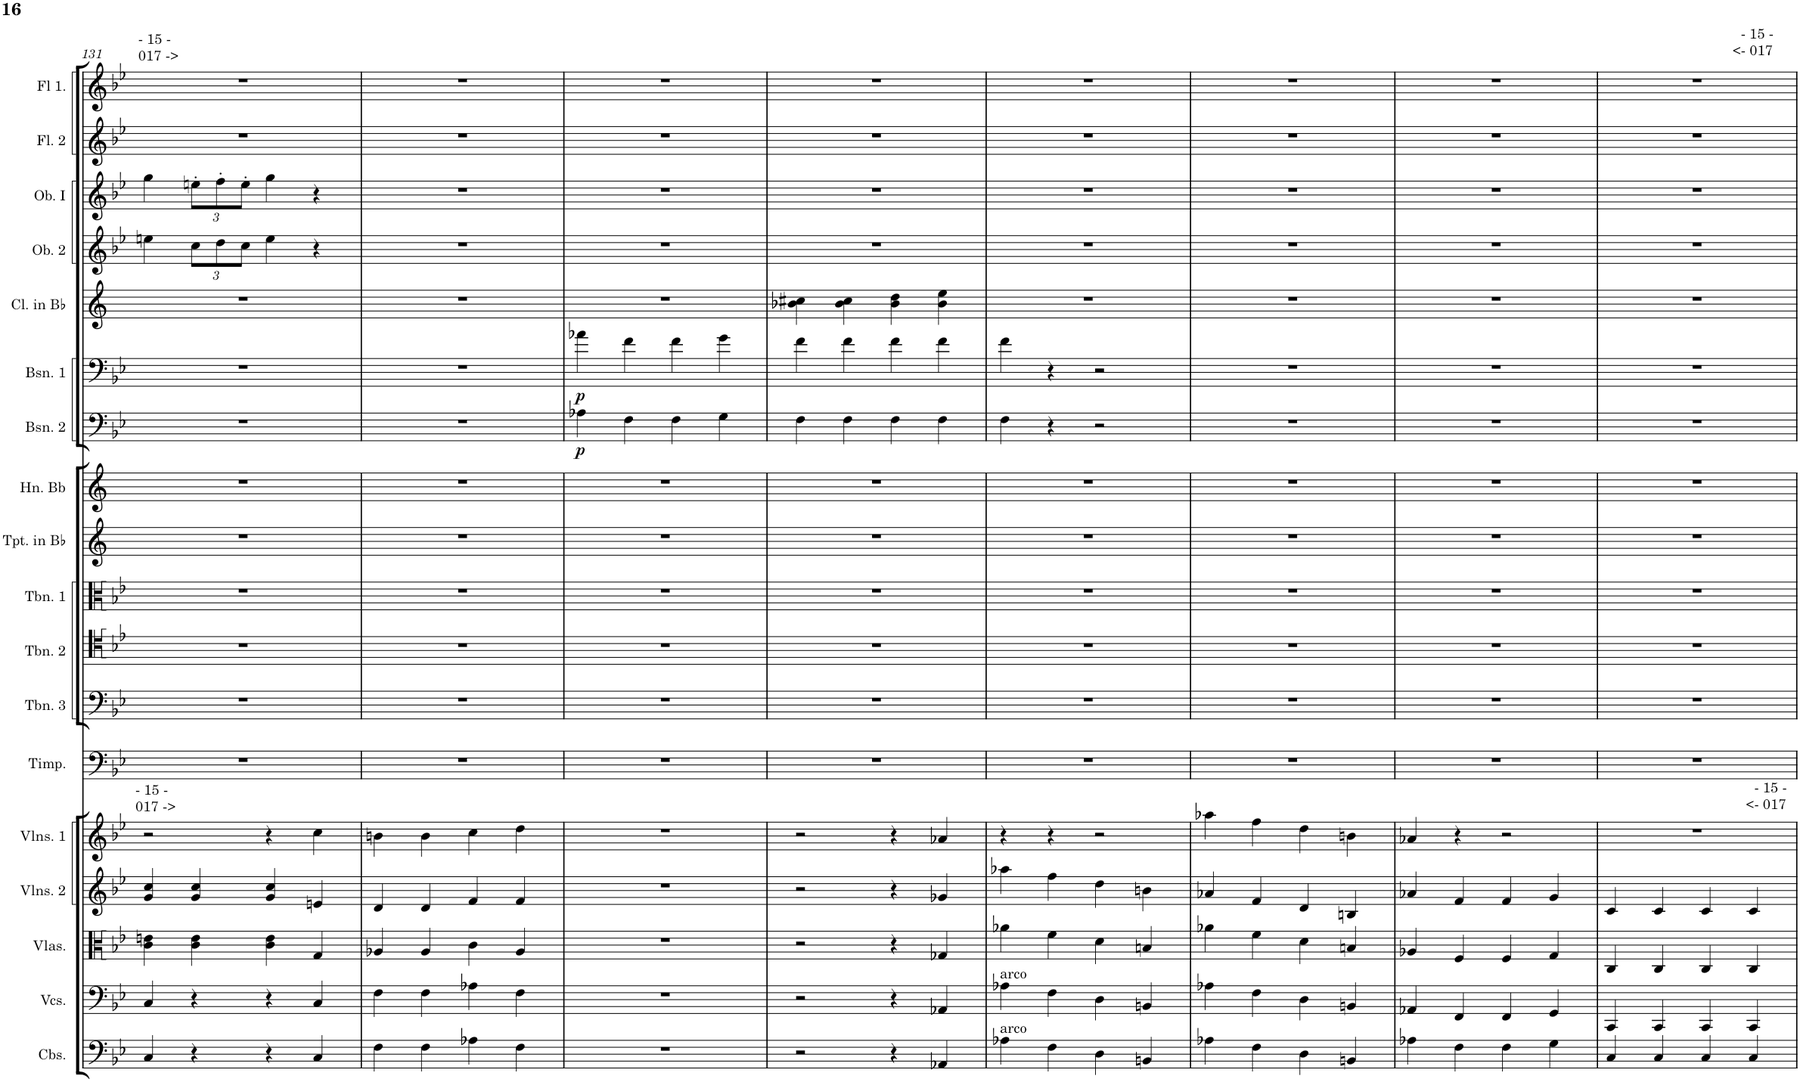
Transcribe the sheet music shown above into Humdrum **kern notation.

**kern	**kern	**kern	**kern	**kern	**kern	**kern	**kern	**kern	**kern	**kern	**kern	**dynam	**kern	**dynam	**kern	**kern	**kern	**kern	**kern
*part18	*part17	*part16	*part15	*part14	*part13	*part12	*part11	*part10	*part9	*part8	*part7	*part7	*part6	*part6	*part5	*part4	*part3	*part2	*part1
*staff18	*staff17	*staff16	*staff15	*staff14	*staff13	*staff12	*staff11	*staff10	*staff9	*staff8	*staff7	*staff7	*staff6	*staff6	*staff5	*staff4	*staff3	*staff2	*staff1
*I"Contrabasses	*I"Violoncellos	*I"Violas	*I"Violins 2	*I"Violins 1	*I"Timpani	*I"Trombone 3	*I"Trombone 2	*I"Trombone 1	*I"Trumpets in Bb	*I"Horn Bb	*I"Bassoon 2	*	*I"Bassoon 1	*	*I"Clarinets in Bb	*I"Oboe 2	*I"Oboe I	*I"Flute 2	*I"Flute 1
*I'Cbs.	*I'Vcs.	*I'Vlas.	*I'Vlns. 2	*I'Vlns. 1	*I'Timp.	*I'Tbn. 3	*I'Tbn. 2	*I'Tbn. 1	*I'Tpt. in Bb	*I'Hn. Bb	*I'Bsn. 2	*	*I'Bsn. 1	*	*I'Cl. in Bb	*I'Ob. 2	*I'Ob. I	*I'Fl. 2	*I'Fl 1.
!!LO:PB:g=z
*clefF4	*clefF4	*clefC3	*clefG2	*clefG2	*clefF4	*clefF4	*clefC4	*clefC3	*clefG2	*clefG2	*clefF4	*	*clefF4	*	*clefG2	*clefG2	*clefG2	*clefG2	*clefG2
*Trd7c12	*	*	*	*	*	*	*	*	*Trd1c2	*Trd1c2	*	*	*	*	*Trd1c2	*	*	*	*
*k[b-e-]	*k[b-e-]	*k[b-e-]	*k[b-e-]	*k[b-e-]	*k[b-e-]	*k[b-e-]	*k[b-e-]	*k[b-e-]	*k[]	*k[]	*k[b-e-]	*	*k[b-e-]	*	*k[]	*k[b-e-]	*k[b-e-]	*k[b-e-]	*k[b-e-]
*M2/2	*M2/2	*M2/2	*M2/2	*M2/2	*M2/2	*M2/2	*M2/2	*M2/2	*M2/2	*M2/2	*M2/2	*	*M2/2	*	*M2/2	*M2/2	*M2/2	*M2/2	*M2/2
*met(c|)	*met(c|)	*met(c|)	*met(c|)	*met(c|)	*met(c|)	*met(c|)	*met(c|)	*met(c|)	*met(c|)	*met(c|)	*met(c|)	*	*met(c|)	*	*met(c|)	*met(c|)	*met(c|)	*met(c|)	*met(c|)
=131	=131	=131	=131	=131	=131	=131	=131	=131	=131	=131	=131	=131	=131	=131	=131	=131	=131	=131	=131
!	!	!	!	!	!	!	!	!	!	!	!	!	!	!	!	!	!	!	!LO:TX:a:t=- 15 -
!	!	!	!	!	!	!	!	!	!	!	!	!	!	!	!	!	!	!	!LO:TX:a:t=017 ->
!	!	!	!	!LO:TX:a:t=- 15 -	!	!	!	!	!	!	!	!	!	!	!	!	!	!	!
!	!	!	!	!LO:TX:a:t=017 ->	!	!	!	!	!	!	!	!	!	!	!	!	!	!	!
4C/	4C/	4c\ 4en\	4g/ 4cc/	2r	1r	1r	1r	1r	1r	1r	1r	.	1r	.	1r	4een\	4gg\	1r	1r
*	*	*	*	*	*	*	*	*	*	*	*	*	*	*	*	*Xbrackettup	*Xbrackettup	*	*
4r	4r	4c\ 4e\	4g/ 4cc/	.	.	.	.	.	.	.	.	.	.	.	.	12cc\L	12een'\L	.	.
.	.	.	.	.	.	.	.	.	.	.	.	.	.	.	.	12dd\	12ff'\	.	.
.	.	.	.	.	.	.	.	.	.	.	.	.	.	.	.	12cc\J	12ee'\J	.	.
4r	4r	4c\ 4e\	4g/ 4cc/	4r	.	.	.	.	.	.	.	.	.	.	.	4ee\	4gg\	.	.
4C/	4C/	4G/	4en/	4cc\	.	.	.	.	.	.	.	.	.	.	.	4r	4r	.	.
=132	=132	=132	=132	=132	=132	=132	=132	=132	=132	=132	=132	=132	=132	=132	=132	=132	=132	=132	=132
4F\	4F\	4A-X/	4d/	4bn\	1r	1r	1r	1r	1r	1r	1r	.	1r	.	1r	1r	1r	1r	1r
4F\	4F\	4A-/	4d/	4b\	.	.	.	.	.	.	.	.	.	.	.	.	.	.	.
4A-X\	4A-X\	4c\	4f/	4cc\	.	.	.	.	.	.	.	.	.	.	.	.	.	.	.
4F\	4F\	4A-/	4f/	4dd\	.	.	.	.	.	.	.	.	.	.	.	.	.	.	.
=133	=133	=133	=133	=133	=133	=133	=133	=133	=133	=133	=133	=133	=133	=133	=133	=133	=133	=133	=133
!	!	!	!	!	!	!	!	!	!	!	!	!LO:DY:b	!	!LO:DY:b	!	!	!	!	!
1r	1r	1r	1r	1r	1r	1r	1r	1r	1r	1r	4A-X\	p	4a-X\	p	1r	1r	1r	1r	1r
.	.	.	.	.	.	.	.	.	.	.	4F\	.	4f\	.	.	.	.	.	.
.	.	.	.	.	.	.	.	.	.	.	4F\	.	4f\	.	.	.	.	.	.
.	.	.	.	.	.	.	.	.	.	.	4G\	.	4g\	.	.	.	.	.	.
=134	=134	=134	=134	=134	=134	=134	=134	=134	=134	=134	=134	=134	=134	=134	=134	=134	=134	=134	=134
2r	2r	2r	2r	2r	1r	1r	1r	1r	1r	1r	4F\	.	4f\	.	4b-X\ 4cc#X\	1r	1r	1r	1r
.	.	.	.	.	.	.	.	.	.	.	4F\	.	4f\	.	4b-\ 4cc#\	.	.	.	.
4r	4r	4r	4r	4r	.	.	.	.	.	.	4F\	.	4f\	.	4b-\ 4dd\	.	.	.	.
4AA-X/	4AA-X/	4G-X/	4g-X/	4a-X/	.	.	.	.	.	.	4F\	.	4f\	.	4b-\ 4ee\	.	.	.	.
=135	=135	=135	=135	=135	=135	=135	=135	=135	=135	=135	=135	=135	=135	=135	=135	=135	=135	=135	=135
!	!LO:TX:a:t=arco	!	!	!	!	!	!	!	!	!	!	!	!	!	!	!	!	!	!
!LO:TX:a:t=arco	!	!	!	!	!	!	!	!	!	!	!	!	!	!	!	!	!	!	!
4A-X\	4A-X\	4a-X\	4aa-X\	4r	1r	1r	1r	1r	1r	1r	4F\	.	4f\	.	1r	1r	1r	1r	1r
4F\	4F\	4f\	4ff\	4r	.	.	.	.	.	.	4r	.	4r	.	.	.	.	.	.
4D\	4D\	4d\	4dd\	2r	.	.	.	.	.	.	2r	.	2r	.	.	.	.	.	.
4BBn/	4BBn/	4Bn/	4bn\	.	.	.	.	.	.	.	.	.	.	.	.	.	.	.	.
=136	=136	=136	=136	=136	=136	=136	=136	=136	=136	=136	=136	=136	=136	=136	=136	=136	=136	=136	=136
4A-X\	4A-X\	4a-X\	4a-X/	4aa-X\	1r	1r	1r	1r	1r	1r	1r	.	1r	.	1r	1r	1r	1r	1r
4F\	4F\	4f\	4f/	4ff\	.	.	.	.	.	.	.	.	.	.	.	.	.	.	.
4D\	4D\	4d\	4d/	4dd\	.	.	.	.	.	.	.	.	.	.	.	.	.	.	.
4BBn/	4BBn/	4Bn/	4Bn/	4bn\	.	.	.	.	.	.	.	.	.	.	.	.	.	.	.
=137	=137	=137	=137	=137	=137	=137	=137	=137	=137	=137	=137	=137	=137	=137	=137	=137	=137	=137	=137
4A-X\	4AA-X/	4A-X/	4a-X/	4a-X/	1r	1r	1r	1r	1r	1r	1r	.	1r	.	1r	1r	1r	1r	1r
4F\	4FF/	4F/	4f/	4r	.	.	.	.	.	.	.	.	.	.	.	.	.	.	.
4F\	4FF/	4F/	4f/	2r	.	.	.	.	.	.	.	.	.	.	.	.	.	.	.
4G\	4GG/	4G/	4g/	.	.	.	.	.	.	.	.	.	.	.	.	.	.	.	.
=138	=138	=138	=138	=138	=138	=138	=138	=138	=138	=138	=138	=138	=138	=138	=138	=138	=138	=138	=138
!	!	!	!	!	!	!	!	!	!	!	!	!	!	!	!	!	!	!	!LO:TX:a:t=- 15 -
!	!	!	!	!	!	!	!	!	!	!	!	!	!	!	!	!	!	!	!LO:TX:a:t=<- 017
!	!	!	!	!LO:TX:a:t=- 15 -	!	!	!	!	!	!	!	!	!	!	!	!	!	!	!
!	!	!	!	!LO:TX:a:t=<- 017	!	!	!	!	!	!	!	!	!	!	!	!	!	!	!
4C/	4CC/	4C/	4c/	1r	1r	1r	1r	1r	1r	1r	1r	.	1r	.	1r	1r	1r	1r	1r
4C/	4CC/	4C/	4c/	.	.	.	.	.	.	.	.	.	.	.	.	.	.	.	.
4C/	4CC/	4C/	4c/	.	.	.	.	.	.	.	.	.	.	.	.	.	.	.	.
4C/	4CC/	4C/	4c/	.	.	.	.	.	.	.	.	.	.	.	.	.	.	.	.
=	=	=	=	=	=	=	=	=	=	=	=	=	=	=	=	=	=	=	=
*-	*-	*-	*-	*-	*-	*-	*-	*-	*-	*-	*-	*-	*-	*-	*-	*-	*-	*-	*-
